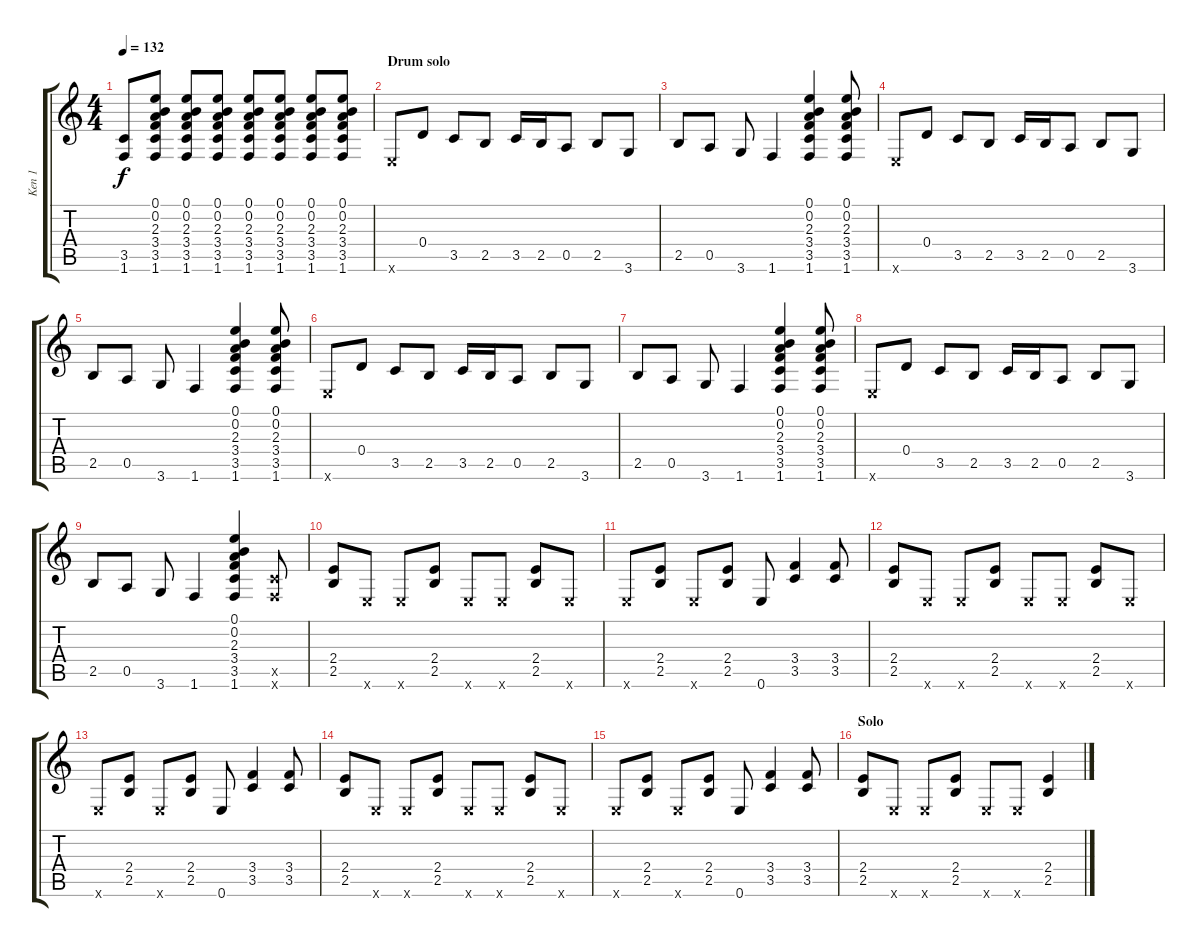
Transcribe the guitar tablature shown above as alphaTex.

\track ("Ken 1" "Ken 1") {instrument distortionguitar}
\staff {score tabs}
\tuning (E4 B3 G3 D3 A2 E2) {hide}
\ts (4 4)
\tempo 132
\clef g2
\ks c
(3.5{t} 1.6{t}).8{dy f} (0.1 0.2 2.3 3.4 3.5 1.6).8 (0.1 0.2 2.3 3.4 3.5 1.6).8 (0.1 0.2 2.3 3.4 3.5 1.6).8 (0.1 0.2 2.3 3.4 3.5 1.6).8 (0.1 0.2 2.3 3.4 3.5 1.6).8 (0.1 0.2 2.3 3.4 3.5 1.6).8 (0.1 0.2 2.3 3.4 3.5 1.6).8 |
\section ("" "Drum solo")
0.6{x}.8 0.4.8 3.5.8 2.5.8 3.5.16 2.5.16 0.5.8 2.5.8 3.6.8 |
2.5.8 0.5.8 3.6.8 1.6.4 (0.1 0.2 2.3 3.4 3.5 1.6).4 (0.1 0.2 2.3 3.4 3.5 1.6).8 |
0.6{x}.8 0.4.8 3.5.8 2.5.8 3.5.16 2.5.16 0.5.8 2.5.8 3.6.8 |
2.5.8 0.5.8 3.6.8 1.6.4 (0.1 0.2 2.3 3.4 3.5 1.6).4 (0.1 0.2 2.3 3.4 3.5 1.6).8 |
0.6{x}.8 0.4.8 3.5.8 2.5.8 3.5.16 2.5.16 0.5.8 2.5.8 3.6.8 |
2.5.8 0.5.8 3.6.8 1.6.4 (0.1 0.2 2.3 3.4 3.5 1.6).4 (0.1 0.2 2.3 3.4 3.5 1.6).8 |
0.6{x}.8 0.4.8 3.5.8 2.5.8 3.5.16 2.5.16 0.5.8 2.5.8 3.6.8 |
2.5.8 0.5.8 3.6.8 1.6.4 (0.1 0.2 2.3 3.4 3.5 1.6).4 (3.5{x} 1.6{x}).8 |
(2.4 2.5).8 0.6{x}.8 0.6{x}.8 (2.4 2.5).8 0.6{x}.8 0.6{x}.8 (2.4 2.5).8 0.6{x}.8 |
0.6{x}.8 (2.4 2.5).8 0.6{x}.8 (2.4 2.5).8 0.6.8 (3.4 3.5).4 (3.4 3.5).8 |
(2.4 2.5).8 0.6{x}.8 0.6{x}.8 (2.4 2.5).8 0.6{x}.8 0.6{x}.8 (2.4 2.5).8 0.6{x}.8 |
0.6{x}.8 (2.4 2.5).8 0.6{x}.8 (2.4 2.5).8 0.6.8 (3.4 3.5).4 (3.4 3.5).8 |
(2.4 2.5).8 0.6{x}.8 0.6{x}.8 (2.4 2.5).8 0.6{x}.8 0.6{x}.8 (2.4 2.5).8 0.6{x}.8 |
0.6{x}.8 (2.4 2.5).8 0.6{x}.8 (2.4 2.5).8 0.6.8 (3.4 3.5).4 (3.4 3.5).8 |
\section ("" "Solo")
(2.4 2.5).8 0.6{x}.8 0.6{x}.8 (2.4 2.5).8 0.6{x}.8 0.6{x}.8 (2.4 2.5).4
